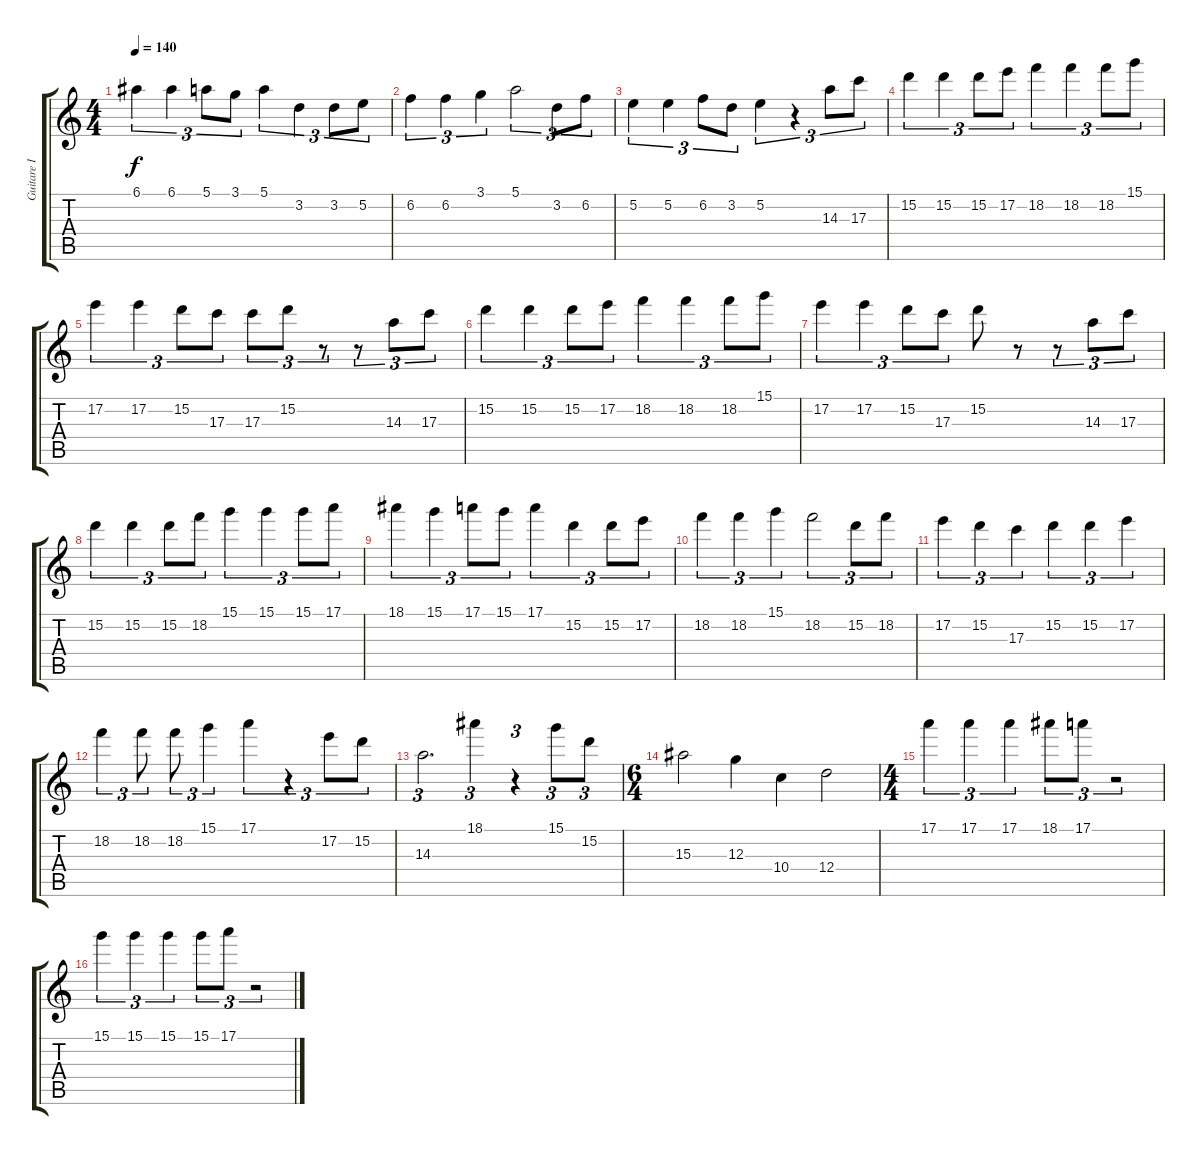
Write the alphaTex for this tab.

\track ("Guitare I" "Guitare I") {instrument distortionguitar}
\staff {score tabs}
\tuning (E4 B3 G3 D3 A2 E2) {hide}
\ts (4 4)
\tempo 140
\clef g2
\ks c
6.1.4{tu (3 2) dy f} 6.1.4{tu (3 2)} 5.1.8{tu (3 2)} 3.1.8{tu (3 2)} 5.1.4{tu (3 2)} 3.2.4{tu (3 2)} 3.2.8{tu (3 2)} 5.2.8{tu (3 2)} |
6.2.4{tu (3 2)} 6.2.4{tu (3 2)} 3.1.4{tu (3 2)} 5.1.2{tu (3 2)} 3.2.8{tu (3 2)} 6.2.8{tu (3 2)} |
5.2.4{tu (3 2)} 5.2.4{tu (3 2)} 6.2.8{tu (3 2)} 3.2.8{tu (3 2)} 5.2.4{tu (3 2)} r.4{tu (3 2)} 14.3.8{tu (3 2)} 17.3.8{tu (3 2)} |
15.2.4{tu (3 2)} 15.2.4{tu (3 2)} 15.2.8{tu (3 2)} 17.2.8{tu (3 2)} 18.2.4{tu (3 2)} 18.2.4{tu (3 2)} 18.2.8{tu (3 2)} 15.1.8{tu (3 2)} |
17.2.4{tu (3 2)} 17.2.4{tu (3 2)} 15.2.8{tu (3 2)} 17.3.8{tu (3 2)} 17.3.8{tu (3 2)} 15.2.8{tu (3 2)} r.8{tu (3 2)} r.8{tu (3 2)} 14.3.8{tu (3 2)} 17.3.8{tu (3 2)} |
15.2.4{tu (3 2)} 15.2.4{tu (3 2)} 15.2.8{tu (3 2)} 17.2.8{tu (3 2)} 18.2.4{tu (3 2)} 18.2.4{tu (3 2)} 18.2.8{tu (3 2)} 15.1.8{tu (3 2)} |
17.2.4{tu (3 2)} 17.2.4{tu (3 2)} 15.2.8{tu (3 2)} 17.3.8{tu (3 2)} 15.2.8 r.8 r.8{tu (3 2)} 14.3.8{tu (3 2)} 17.3.8{tu (3 2)} |
15.2.4{tu (3 2)} 15.2.4{tu (3 2)} 15.2.8{tu (3 2)} 18.2.8{tu (3 2)} 15.1.4{tu (3 2)} 15.1.4{tu (3 2)} 15.1.8{tu (3 2)} 17.1.8{tu (3 2)} |
18.1.4{tu (3 2)} 15.1.4{tu (3 2)} 17.1.8{tu (3 2)} 15.1.8{tu (3 2)} 17.1.4{tu (3 2)} 15.2.4{tu (3 2)} 15.2.8{tu (3 2)} 17.2.8{tu (3 2)} |
18.2.4{tu (3 2)} 18.2.4{tu (3 2)} 15.1.4{tu (3 2)} 18.2.2{tu (3 2)} 15.2.8{tu (3 2)} 18.2.8{tu (3 2)} |
17.2.4{tu (3 2)} 15.2.4{tu (3 2)} 17.3.4{tu (3 2)} 15.2.4{tu (3 2)} 15.2.4{tu (3 2)} 17.2.4{tu (3 2)} |
18.2.4{tu (3 2)} 18.2.8{tu (3 2)} 18.2.8{tu (3 2)} 15.1.4{tu (3 2)} 17.1.4{tu (3 2)} r.4{tu (3 2)} 17.2.8{tu (3 2)} 15.2.8{tu (3 2)} |
14.3.2{d tu (3 2)} 18.1.4{tu (3 2)} r.4{tu (3 2)} 15.1.8{tu (3 2)} 15.2.8{tu (3 2)} |
\ts (6 4)
15.3.2 12.3.4 10.4.4 12.4.2 |
\ts (4 4)
17.1.4{tu (3 2)} 17.1.4{tu (3 2)} 17.1.4{tu (3 2)} 18.1.8{tu (3 2)} 17.1.8{tu (3 2)} r.2{tu (3 2)} |
15.1.4{tu (3 2)} 15.1.4{tu (3 2)} 15.1.4{tu (3 2)} 15.1.8{tu (3 2)} 17.1.8{tu (3 2)} r.2{tu (3 2)}
